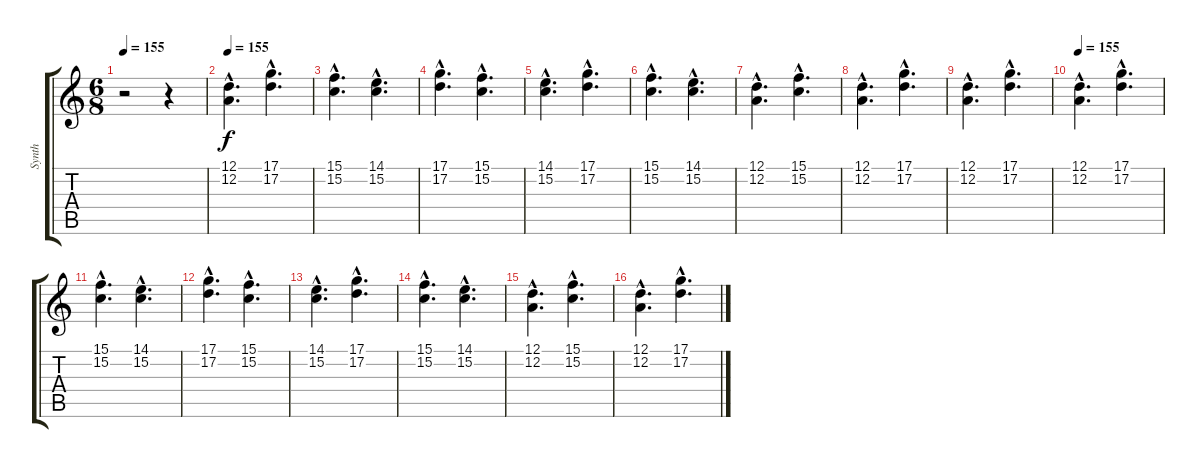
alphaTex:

\track ("Synth" "Synth") {instrument pizzicatostrings}
\staff {score tabs}
\tuning (D4 A3 F3 C3 G2 D2) {hide}
\ts (6 8)
\tempo 155
\clef g2
\ks c
r.2{dy f} r.4 |
\tempo 155
(12.1{hac} 12.2{hac}).4{d} (17.1{hac} 17.2{hac}).4{d} |
(15.1{hac} 15.2{hac}).4{d volume 8} (14.1{hac} 15.2{hac}).4{d} |
(17.1{hac} 17.2{hac}).4{d} (15.1{hac} 15.2{hac}).4{d} |
(14.1{hac} 15.2{hac}).4{d} (17.1{hac} 17.2{hac}).4{d} |
(15.1{hac} 15.2{hac}).4{d volume 11} (14.1{hac} 15.2{hac}).4{d} |
(12.1{hac} 12.2{hac}).4{d} (15.1{hac} 15.2{hac}).4{d} |
(12.1{hac} 12.2{hac}).4{d} (17.1{hac} 17.2{hac}).4{d} |
(12.1{hac} 12.2{hac}).4{d} (17.1{hac} 17.2{hac}).4{d volume 12} |
\tempo 155
(12.1{hac} 12.2{hac}).4{d} (17.1{hac} 17.2{hac}).4{d} |
(15.1{hac} 15.2{hac}).4{d} (14.1{hac} 15.2{hac}).4{d} |
(17.1{hac} 17.2{hac}).4{d} (15.1{hac} 15.2{hac}).4{d} |
(14.1{hac} 15.2{hac}).4{d} (17.1{hac} 17.2{hac}).4{d} |
(15.1{hac} 15.2{hac}).4{d} (14.1{hac} 15.2{hac}).4{d} |
(12.1{hac} 12.2{hac}).4{d} (15.1{hac} 15.2{hac}).4{d} |
(12.1{hac} 12.2{hac}).4{d} (17.1{hac} 17.2{hac}).4{d}
